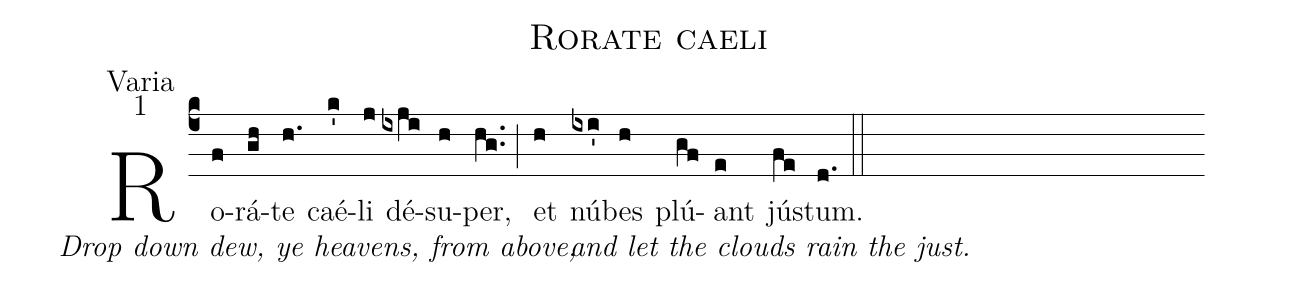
name:Rorate caeli;
office-part:Varia;
mode:1;
%%
(c4)Ro[Drop down dew, ye heavens, from above,](f)rá(gh)te(h.) caé(k')li(j) dé[/](ixji)su(h)per,(hg..) (;)
et(h) nú[and let the clouds rain the just.](ixi')bes(h) plú(gf)ant(e) jús(fe)tum.(d.) (::)
